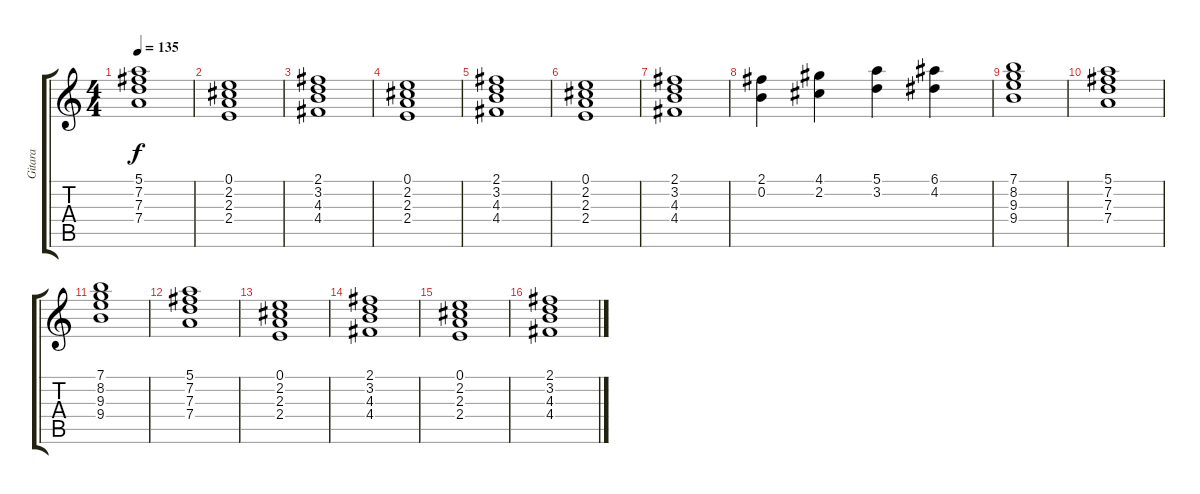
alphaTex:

\track ("Gitara" "Gitara") {instrument acousticguitarsteel}
\staff {score tabs}
\tuning (E4 B3 G3 D3 A2 E2) {hide}
\ts (4 4)
\tempo 135
\clef g2
\ks c
(5.1 7.2 7.3 7.4).1{dy f} |
(0.1 2.2 2.3 2.4).1 |
(2.1 3.2 4.3 4.4).1 |
(0.1 2.2 2.3 2.4).1 |
(2.1 3.2 4.3 4.4).1 |
(0.1 2.2 2.3 2.4).1 |
(2.1 3.2 4.3 4.4).1 |
(2.1 0.2).4 (4.1 2.2).4 (5.1 3.2).4 (6.1 4.2).4 |
(7.1 8.2 9.3 9.4).1 |
(5.1 7.2 7.3 7.4).1 |
(7.1 8.2 9.3 9.4).1 |
(5.1 7.2 7.3 7.4).1 |
(0.1 2.2 2.3 2.4).1 |
(2.1 3.2 4.3 4.4).1 |
(0.1 2.2 2.3 2.4).1 |
(2.1 3.2 4.3 4.4).1
